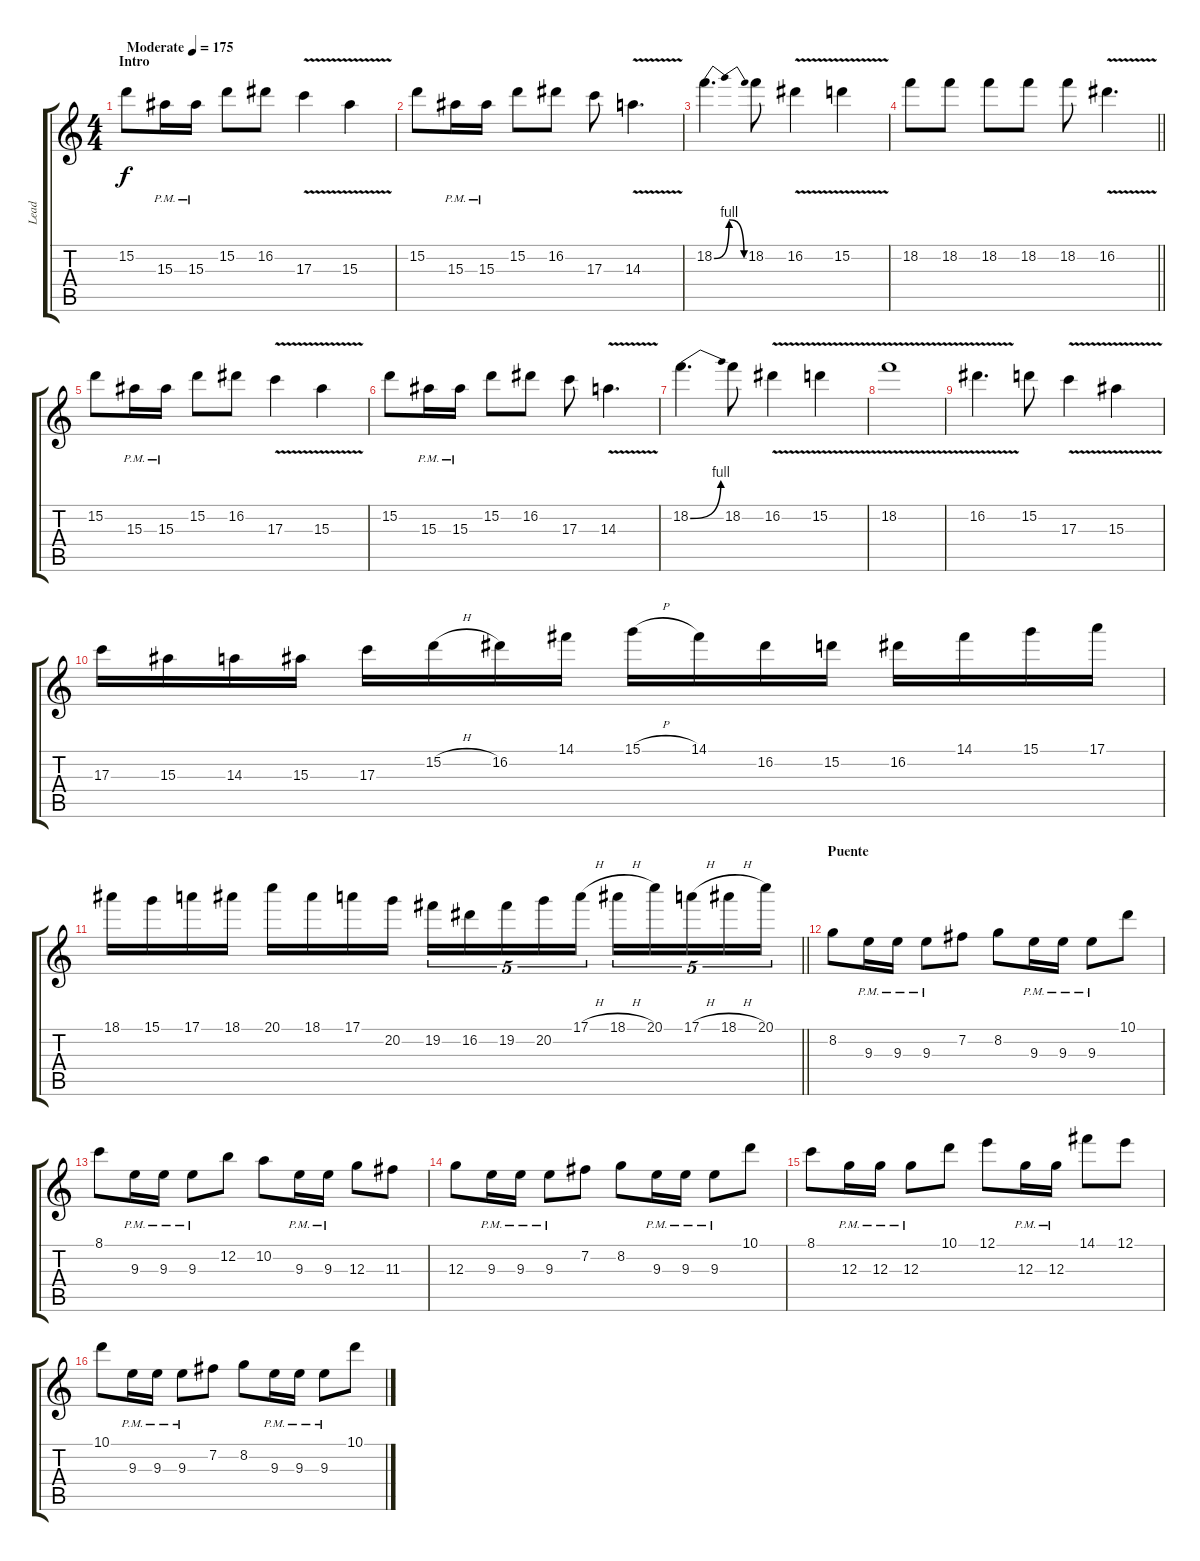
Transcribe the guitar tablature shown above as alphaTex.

\track ("Lead" "Lead") {instrument distortionguitar}
\staff {score tabs}
\tuning (E4 B3 G3 D3 A2 E2) {hide}
\ts (4 4)
\section ("" "Intro")
\tempo (175 "Moderate")
\clef g2
\ks c
15.2.8{dy f instrument distortionguitar} 15.3{pm}.16 15.3{pm}.16 15.2.8 16.2.8 17.3{v}.4 15.3{v}.4 |
15.2.8 15.3{pm}.16 15.3{pm}.16 15.2.8 16.2.8 17.3.8 14.3{v}.4{d} |
18.2{be (bendrelease 0 0 30 4 50 4 60 0)}.4{d} 18.2.8 16.2{v}.4 15.2{v}.4 |
\barLineRight lightlight
18.2.8 18.2.8 18.2.8 18.2.8 18.2.8 16.2{v}.4{d} |
\section ("" "")
15.2.8 15.3{pm}.16 15.3{pm}.16 15.2.8 16.2.8 17.3{v}.4 15.3{v}.4 |
15.2.8 15.3{pm}.16 15.3{pm}.16 15.2.8 16.2.8 17.3.8 14.3{v}.4{d} |
18.2{be (bend 0 0 60 4)}.4{d} 18.2.8 16.2{v}.4 15.2{v}.4 |
18.2{v}.1 |
16.2{v}.4{d} 15.2.8 17.3{v}.4 15.3{v}.4 |
17.3.16 15.3.16 14.3.16 15.3.16 17.3.16 15.2{h}.16 16.2.16 14.1.16 15.1{h}.16 14.1.16 16.2.16 15.2.16 16.2.16 14.1.16 15.1.16 17.1.16 |
\barLineRight lightlight
18.1.16 15.1.16 17.1.16 18.1.16 20.1.16 18.1.16 17.1.16 20.2.16 19.2.16{tu (5 4)} 16.2.16{tu (5 4)} 19.2.16{tu (5 4)} 20.2.16{tu (5 4)} 17.1{h}.16{tu (5 4)} 18.1{h}.16{tu (5 4)} 20.1.16{tu (5 4)} 17.1{h}.16{tu (5 4)} 18.1{h}.16{tu (5 4)} 20.1.16{tu (5 4)} |
\section ("" "Puente")
8.2.8 9.3{pm}.16 9.3{pm}.16 9.3{pm}.8 7.2.8 8.2.8 9.3{pm}.16 9.3{pm}.16 9.3{pm}.8 10.1.8 |
8.1.8 9.3{pm}.16 9.3{pm}.16 9.3{pm}.8 12.2.8 10.2.8 9.3{pm}.16 9.3{pm}.16 12.3.8 11.3.8 |
12.3.8 9.3{pm}.16 9.3{pm}.16 9.3{pm}.8 7.2.8 8.2.8 9.3{pm}.16 9.3{pm}.16 9.3{pm}.8 10.1.8 |
8.1.8 12.3{pm}.16 12.3{pm}.16 12.3{pm}.8 10.1.8 12.1.8 12.3{pm}.16 12.3{pm}.16 14.1.8 12.1.8 |
10.1.8 9.3{pm}.16 9.3{pm}.16 9.3{pm}.8 7.2.8 8.2.8 9.3{pm}.16 9.3{pm}.16 9.3{pm}.8 10.1.8
